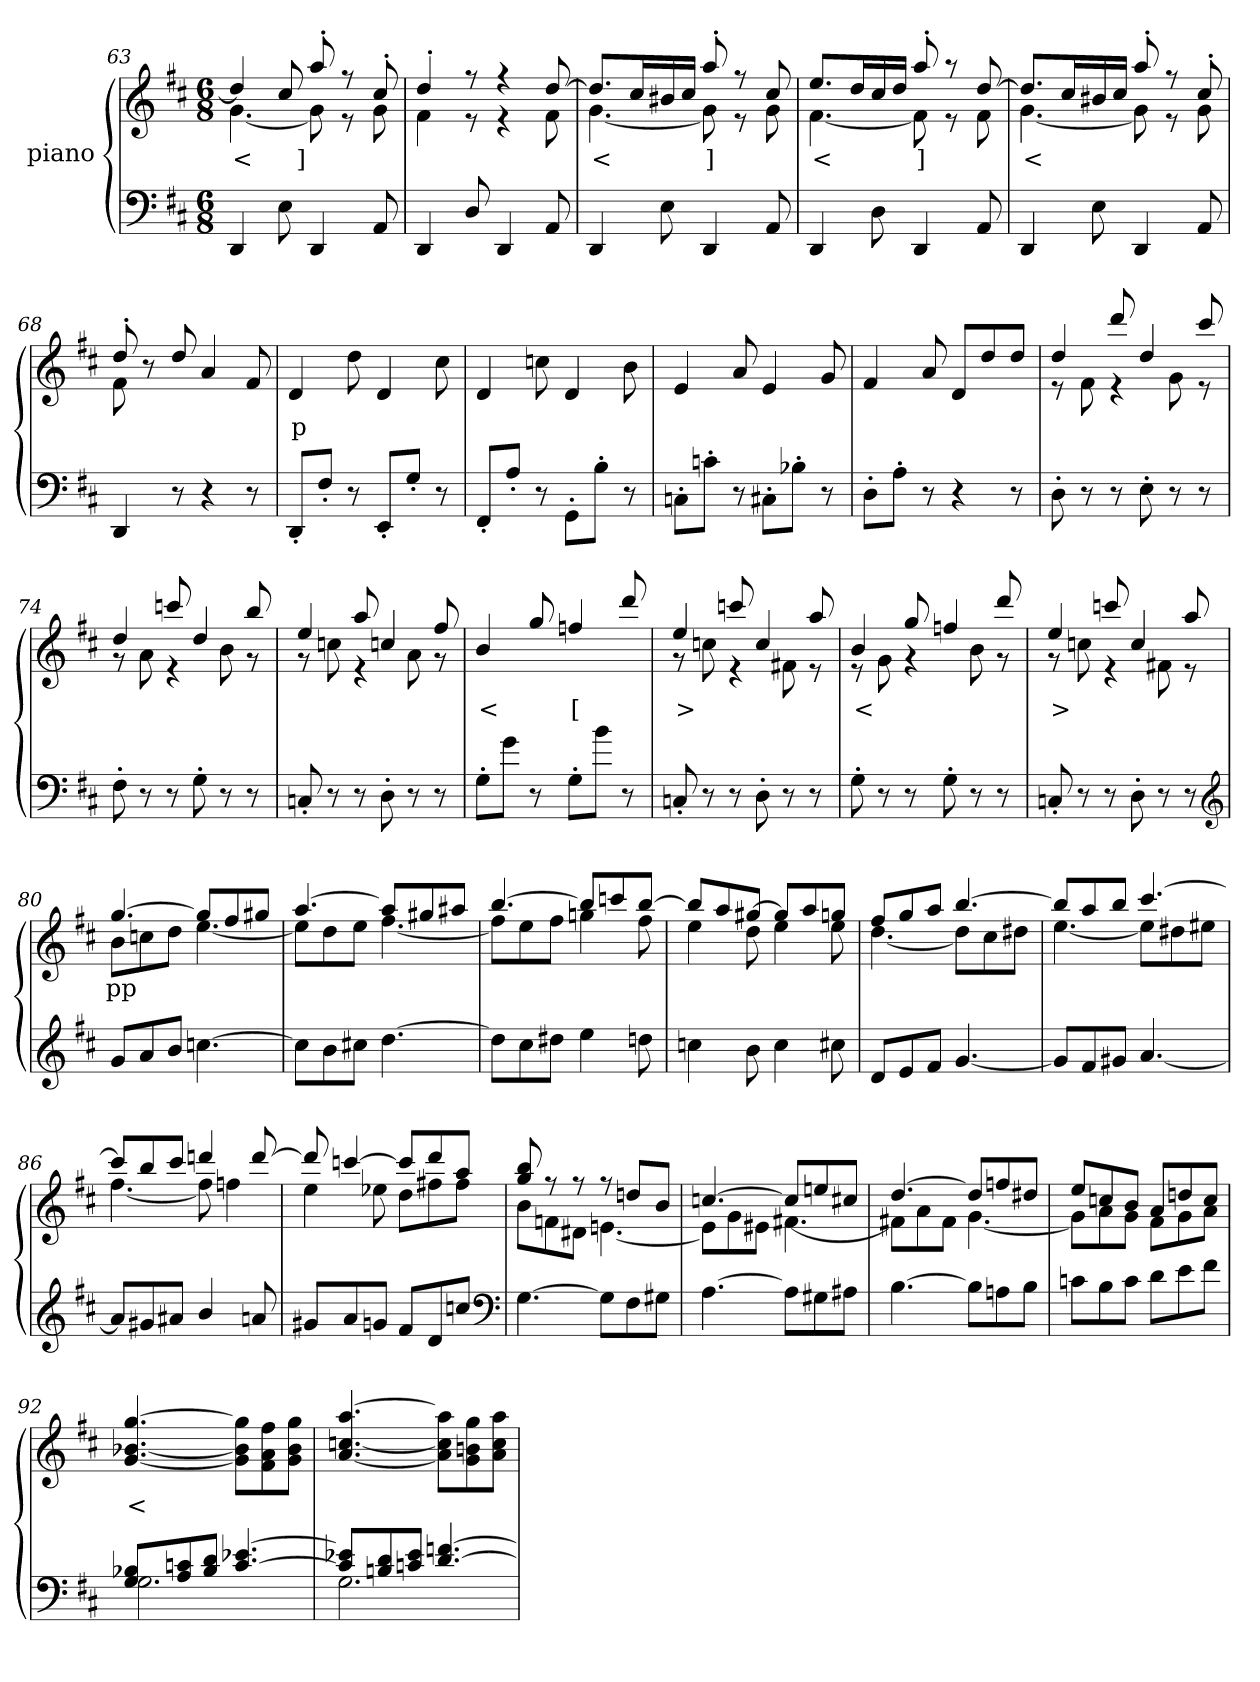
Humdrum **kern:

**kern	**kern	**text
*part2	*part1	*part1
*staff2	*staff1	*staff1
*	*I"piano	*
*clefF4	*clefG2	*
*k[f#c#]	*k[f#c#]	*
*D:	*D:	*
*M6/8	*M6/8	*
=63	=63	=63
*	*^	*
4DD	4dd]	[4.g	<
8E	8cc#	.	.
4DD	8aa'>	8g]	]
.	8r	8r	.
8AA	8cc#'>	8g	.
=64	=64	=64	=64
4DD	4dd'>	4f#	.
8D/	8r	8r	.
4DD	4r	4r	.
8AA	[8dd	8f#	.
=65	=65	=65	=65
4DD	8.ddL]	[4.g	<
.	16cc#L	.	.
8E	16b#X	.	.
.	16cc#JJ	.	.
4DD	8aa'>	8g]	]
.	8r	8r	.
8AA	8cc#	8g	.
=66	=66	=66	=66
4DD	8.eeL	[4.f#	<
.	16ddL	.	.
8D	16cc#	.	.
.	16ddJJ	.	.
4DD	8aa'>	8f#]	]
.	8r	8r	.
8AA	[8dd	8f#	.
=67	=67	=67	=67
4DD	8.ddL]	[4.g	<
.	16cc#L	.	.
8E	16b#X	.	.
.	16cc#JJ	.	.
4DD	8aa'>	8g]	.
.	8r	8r	.
8AA	8cc#'>	8g	.
=68	=68	=68	=68
4DD	8dd'>	8f#	.
.	8r	2ryy	.
8r	8dd/	.	.
4r	4a	.	.
8r	8f#	8ryy	.
*	*v	*v	*
=69	=69	=69
8DD'>L	4d	p
8F#'>J	.	.
8r	8dd	.
8EE'>L	4d	.
8G'>J	.	.
8r	8cc#	.
=70	=70	=70
8FF#'>L	4d	.
8A'>J	.	.
8r	8ccn	.
8GG'>L	4d	.
8B'>J	.	.
8r	8b	.
=71	=71	=71
8Cn'>L	4e	.
8cn'>J	.	.
8r	8a	.
8C#X'>L	4e	.
8B-X'>J	.	.
8r	8g	.
=72	=72	=72
8D'>L	4f#	.
8A'>J	.	.
8r	8a	.
4r	8dL	.
.	8dd	.
8r	8ddJ	.
=73	=73	=73
*	*^	*
8D'>	4dd	8r	.
8r	.	8f#	.
8r	8ddd	4r	.
8E'>	4dd	.	.
8r	.	8g	.
8r	8ccc#	8r	.
=74	=74	=74	=74
8F#'>	4dd	8r	.
8r	.	8a	.
8r	8cccn	4r	.
8G'>	4dd	.	.
8r	.	8b	.
8r	8bb	8r	.
=75	=75	=75	=75
8Cn'>	4ee	8r	.
8r	.	8ccn	.
8r	8aa	4r	.
8D'>	4ccn	.	.
8r	.	8a	.
8r	8ff#	8r	.
*	*v	*v	*
=76	=76	=76
8G'>L	4b/	<
8gJ	.	.
8r	8gg/	.
8G'>L	4ffn/	[
8bJ	.	.
8r	8ddd/	.
=77	=77	=77
*	*^	*
8Cn'>	4ee	8r	>
8r	.	8ccn	.
8r	8cccn	4r	.
8D'>	4cc	.	.
8r	.	8f#X	.
8r	8aa	8r	.
=78	=78	=78	=78
8G'>	4b	8r	<
8r	.	8g	.
8r	8gg	4r	.
8G'>	4ffn	.	.
8r	.	8b	.
8r	8ddd	8r	.
=79	=79	=79	=79
8Cn'>	4ee	8r	>
8r	.	8ccn	.
8r	8cccn	4r	.
8D'>	4cc	.	.
8r	.	8f#X	.
8r	8aa	8r	.
*clefG2	*	*	*
=80	=80	=80	=80
8gL	[4.gg	8bL	pp
8a	.	8ccn	.
8bJ	.	8ddJ	.
[4.ccn	8ggL]	[4.ee	.
.	8ff#	.	.
.	8gg#XJ	.	.
=81	=81	=81	=81
8ccnL]	[4.aa	8eeL]	.
8b	.	8dd	.
8cc#XJ	.	8eeJ	.
[4.dd	8aaL]	[4.ff#	.
.	8gg#X	.	.
.	8aa#XJ	.	.
=82	=82	=82	=82
8ddL]	[4.bb	8ff#L]	.
8cc#	.	8ee	.
8dd#XJ	.	8ff#J	.
4ee	8bbL]	4ggn	.
.	8cccn	.	.
8ddn	[8bbJ	8ff#	.
=83	=83	=83	=83
4ccn	8bbL]	4ee	.
.	8aa	.	.
8b	[8gg#XJ	8dd	.
4cc	8gg#L]	4ee	.
.	8aa	.	.
8cc#X	8ggnJ	8ee	.
=84	=84	=84	=84
8dL	8ff#L	[4.dd	.
8e	8gg	.	.
8f#J	8aaJ	.	.
[4.g	[4.bb	8ddL]	.
.	.	8cc#	.
.	.	8dd#XJ	.
=85	=85	=85	=85
8gL]	8bbL]	[4.ee	.
8f#	8aa	.	.
8g#XJ	8bbJ	.	.
[4.a	[4.ccc#	8eeL]	.
.	.	8dd#X	.
.	.	8ee#XJ	.
=86	=86	=86	=86
8aL]	8ccc#L]	[4.ff#	.
8g#X	8bb	.	.
8a#XJ	8ccc#J	.	.
4b/	4dddn	8ff#]	.
.	.	4ffn	.
8an	[8ddd	.	.
=87	=87	=87	=87
8g#XL	8ddd]	4ee	.
8a	[4cccn	.	.
8gnJ	.	8ee-X	.
8f#L	8cccL]	8ddL	.
8d	8ddd	8ff#X	.
8ccnJ	8aaJ	8ff#J	.
*clefF4	*	*	*
=88	=88	=88	=88
[4.G	8gg 8bb	8bL	.
.	8r	8fn	.
.	8r	8d#XJ	.
8GL]	8r	[4.en	.
8F#	8ddnL	.	.
8G#XJ	8bJ	.	.
=89	=89	=89	=89
[4.A	[4.ccn	8eL]	.
.	.	8g	.
.	.	8e#XJ	.
8AL]	8ccL]	[4.f#X	.
8G#X	8een	.	.
8A#XJ	8cc#XJ	.	.
=90	=90	=90	=90
[4.B	[4.dd	8f#XL]	.
.	.	8a	.
.	.	8f#J	.
8BL]	8ddL]	[4.g	.
8An	8ffn	.	.
8BJ	8dd#XJ	.	.
=91	=91	=91	=91
8cnL	8eeL	8gL]	.
8B	8ccn	8a	.
8cJ	8bJ	8gJ	.
8dL	8aL	8f#L	.
8e	8ddn	8g	.
8f#J	8ccJ	8aJ	.
*	*v	*v	*
=92	=92	=92
*^	*	*
8G 8B-XL	2.G	[4.g/ [4.b-X/ [4.gg/	<
8A 8cn	.	.	.
8B- 8dJ	.	.	.
[4.c [4.e-X	.	8g] 8b-] 8gg]L	.
.	.	8f# 8a 8ff#	.
.	.	8g 8b- 8ggJ	.
=93	=93	=93	=93
8cn] 8e-X]L	2.G	[4.a/ [4.ccn/ [4.aa/	.
8Bn 8d	.	.	.
8cn 8e-J	.	.	.
[4.d [4.fn	.	8a] 8cc] 8aa]L	.
.	.	8g 8bn 8gg	.
.	.	8a 8cc 8aaJ	.
*v	*v	*	*
=	=	=
*-	*-	*-
